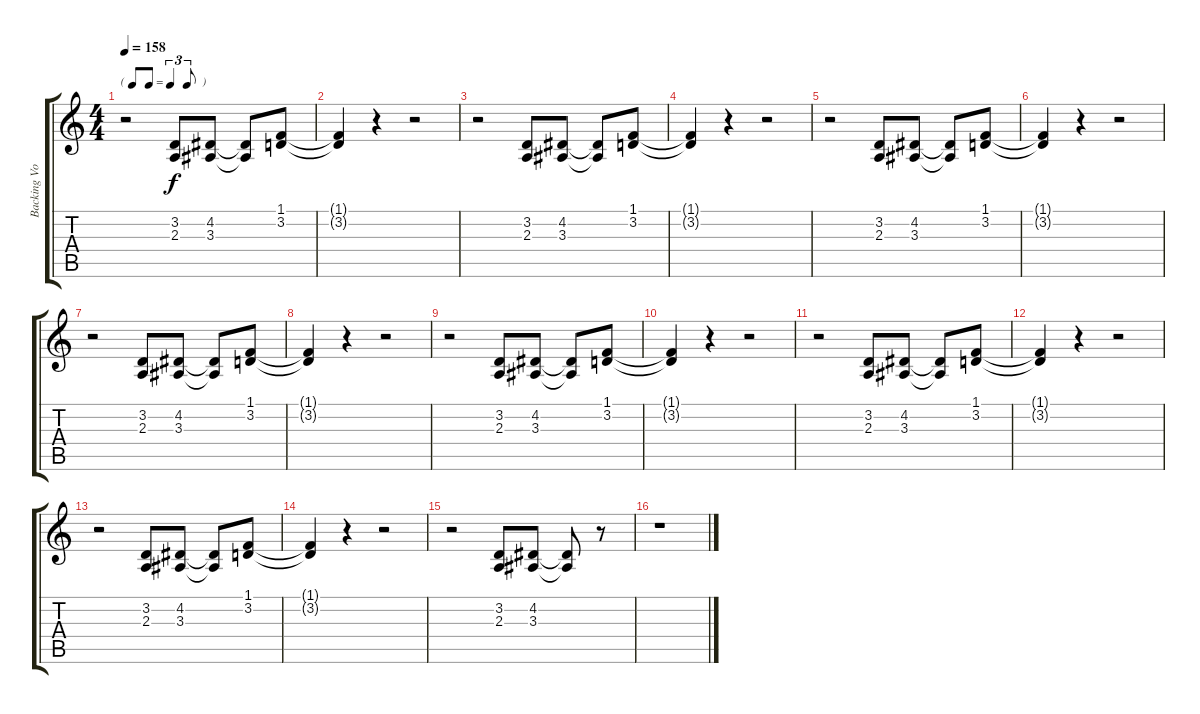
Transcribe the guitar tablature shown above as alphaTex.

\track ("Backing Vox" "Backing Vo") {instrument drawbarorgan}
\staff {score tabs}
\tuning (E4 B3 G3 D3 A2 E2) {hide}
\ts (4 4)
\tf triplet8th
\tempo 158
\clef g2
\ks c
r.2{dy f} (3.2 2.3).8 (4.2 3.3).8 (4.2{t} 3.3{t}).8 (1.1 3.2).8 |
(1.1{t} 3.2{t}).4 r.4 r.2 |
r.2 (3.2 2.3).8 (4.2 3.3).8 (4.2{t} 3.3{t}).8 (1.1 3.2).8 |
(1.1{t} 3.2{t}).4 r.4 r.2 |
r.2 (3.2 2.3).8 (4.2 3.3).8 (4.2{t} 3.3{t}).8 (1.1 3.2).8 |
(1.1{t} 3.2{t}).4 r.4 r.2 |
r.2 (3.2 2.3).8 (4.2 3.3).8 (4.2{t} 3.3{t}).8 (1.1 3.2).8 |
(1.1{t} 3.2{t}).4 r.4 r.2 |
r.2 (3.2 2.3).8 (4.2 3.3).8 (4.2{t} 3.3{t}).8 (1.1 3.2).8 |
(1.1{t} 3.2{t}).4 r.4 r.2 |
r.2 (3.2 2.3).8 (4.2 3.3).8 (4.2{t} 3.3{t}).8 (1.1 3.2).8 |
(1.1{t} 3.2{t}).4 r.4 r.2 |
r.2 (3.2 2.3).8 (4.2 3.3).8 (4.2{t} 3.3{t}).8 (1.1 3.2).8 |
(1.1{t} 3.2{t}).4 r.4 r.2 |
r.2 (3.2 2.3).8 (4.2 3.3).8 (4.2{t} 3.3{t}).8 r.8 |
r.1
